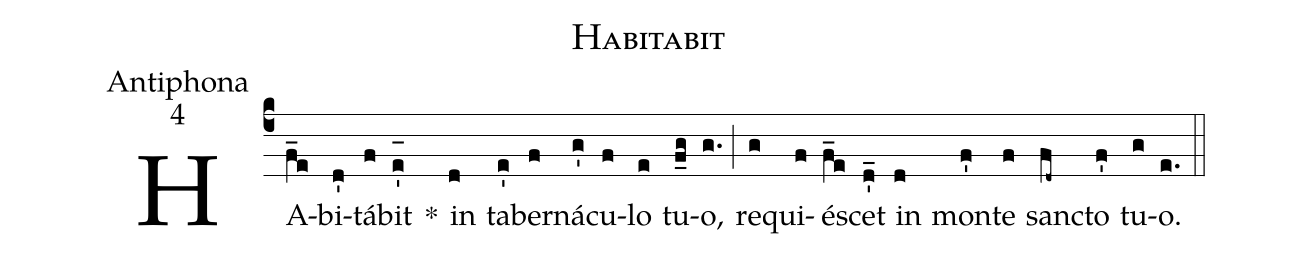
name:Habitabit;
office-part:Antiphona;
mode:4;
%%
(c4) HA(f_e)bi(d')tá(f)bit(e'_[oh:h]) *() in(d) ta(e')ber(f)ná(g')cu(f)lo(e) tu(f_g)o,(g.) (;) re(g)qui(f)é(f_e)scet(d'_) in(d) mon(f')te(f) san(fd~)cto(f') tu(g)o.(e.) (::)
